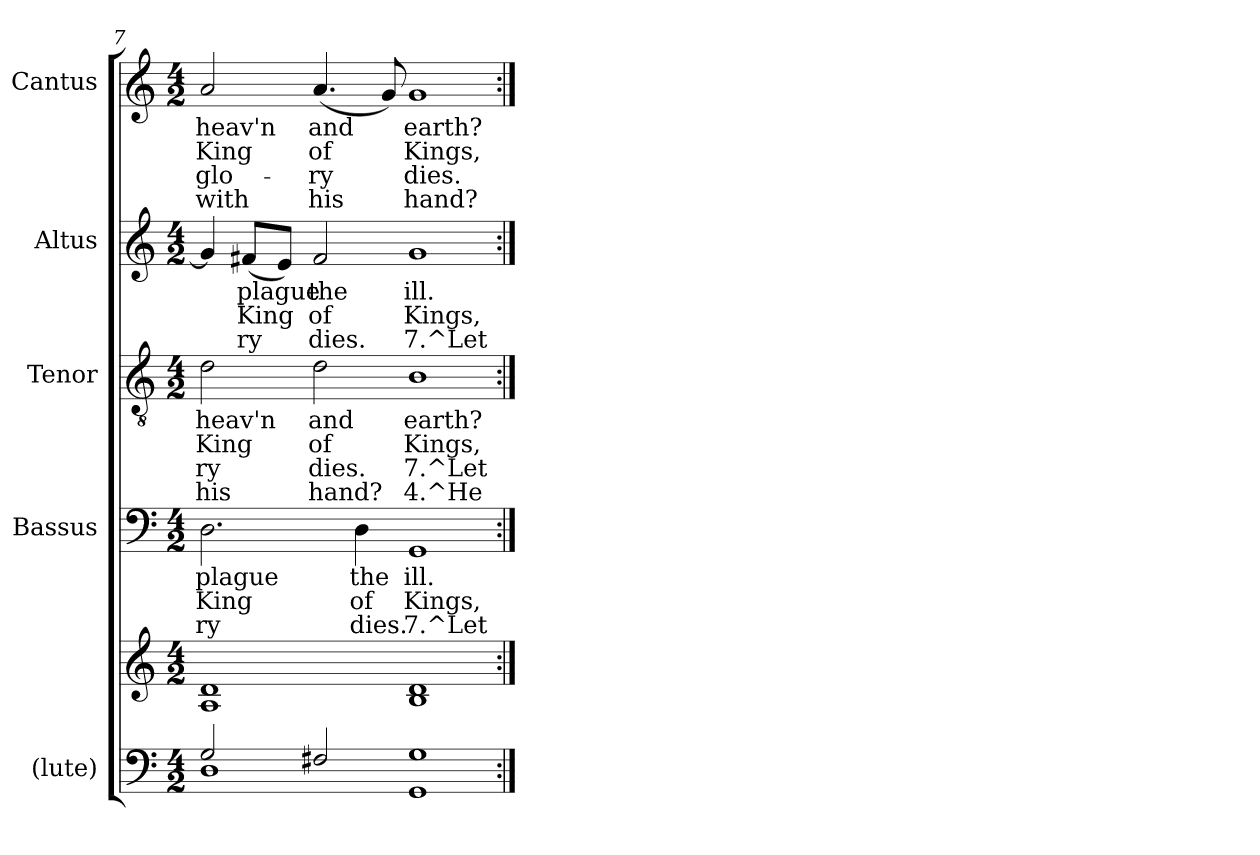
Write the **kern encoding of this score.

**kern	**kern	**kern	**text	**text	**text	**kern	**text	**text	**text	**text	**kern	**text	**text	**text	**kern	**text	**text	**text	**text
*part5	*part5	*part4	*part4	*part4	*part4	*part3	*part3	*part3	*part3	*part3	*part2	*part2	*part2	*part2	*part1	*part1	*part1	*part1	*part1
*staff6	*staff5	*staff4	*staff4	*staff4	*staff4	*staff3	*staff3	*staff3	*staff3	*staff3	*staff2	*staff2	*staff2	*staff2	*staff1	*staff1	*staff1	*staff1	*staff1
*I"(lute)	*	*I"Bassus	*	*	*	*I"Tenor	*	*	*	*	*I"Altus	*	*	*	*I"Cantus	*	*	*	*
*clefF4	*clefG2	*clefF4	*	*	*	*clefGv2	*	*	*	*	*clefG2	*	*	*	*clefG2	*	*	*	*
*k[]	*k[]	*k[]	*	*	*	*k[]	*	*	*	*	*k[]	*	*	*	*k[]	*	*	*	*
*C:	*C:	*C:	*	*	*	*C:	*	*	*	*	*C:	*	*	*	*C:	*	*	*	*
*M4/2	*M4/2	*M4/2	*	*	*	*M4/2	*	*	*	*	*M4/2	*	*	*	*M4/2	*	*	*	*
=7	=7	=7	=7	=7	=7	=7	=7	=7	=7	=7	=7	=7	=7	=7	=7	=7	=7	=7	=7
*^	*	*	*	*	*	*	*	*	*	*	*	*	*	*	*	*	*	*	*
!	!	!	!	!LO:LY:b:rj	!LO:LY:b:rj	!LO:LY:b:rj	!	!LO:LY:b:rj	!LO:LY:b:rj	!LO:LY:b:rj	!LO:LY:b:rj	!	!	!	!	!	!LO:LY:b:rj	!LO:LY:b:rj	!LO:LY:b:rj	!LO:LY:b:rj
2G/	1D	1A 1d	2.D\	plague	King	-ry	2d\	heav'n	King	-ry	his	4g/]	.	.	.	2a/	heav'n	King	glo-	with
!	!	!	!	!	!	!	!	!	!	!	!	!	!LO:LY:b:rj	!LO:LY:b:rj	!LO:LY:b:rj	!	!	!	!	!
.	.	.	.	.	.	.	.	.	.	.	.	(<8f#X/L	plague	King	-ry	.	.	.	.	.
.	.	.	.	.	.	.	.	.	.	.	.	8e/J)	.	.	.	.	.	.	.	.
!	!	!	!	!	!	!	!	!LO:LY:b:rj	!LO:LY:b:rj	!LO:LY:b:rj	!LO:LY:b:rj	!	!LO:LY:b:rj	!LO:LY:b:rj	!LO:LY:b:rj	!	!LO:LY:b:rj	!LO:LY:b:rj	!LO:LY:b:rj	!LO:LY:b:rj
2F#X/	.	.	.	.	.	.	2d\	and	of	dies.	hand?	2f#/	the	of	dies.	(<4.a/	and	of	-ry	his
!	!	!	!	!LO:LY:b:rj	!LO:LY:b:rj	!LO:LY:b:rj	!	!	!	!	!	!	!	!	!	!	!	!	!	!
.	.	.	4D\	the	of	dies.	.	.	.	.	.	.	.	.	.	.	.	.	.	.
.	.	.	.	.	.	.	.	.	.	.	.	.	.	.	.	8g/)	.	.	.	.
!	!	!	!	!LO:LY:b:rj	!LO:LY:b:rj	!LO:LY:b:rj	!	!LO:LY:b:rj	!LO:LY:b:rj	!LO:LY:b:rj	!LO:LY:b:rj	!	!LO:LY:b:rj	!LO:LY:b:rj	!LO:LY:b:rj	!	!LO:LY:b:rj	!LO:LY:b:rj	!LO:LY:b:rj	!LO:LY:b:rj
1G	1GG	1B 1d	1GG	ill.	Kings,	7.^Let	1B	earth?	Kings,	7.^Let	4.^He	1g	ill.	Kings,	7.^Let	1g	earth?	Kings,	dies.	hand?
*v	*v	*	*	*	*	*	*	*	*	*	*	*	*	*	*	*	*	*	*	*
=:|!	=:|!	=:|!	=:|!	=:|!	=:|!	=:|!	=:|!	=:|!	=:|!	=:|!	=:|!	=:|!	=:|!	=:|!	=:|!	=:|!	=:|!	=:|!	=:|!
*-	*-	*-	*-	*-	*-	*-	*-	*-	*-	*-	*-	*-	*-	*-	*-	*-	*-	*-	*-
